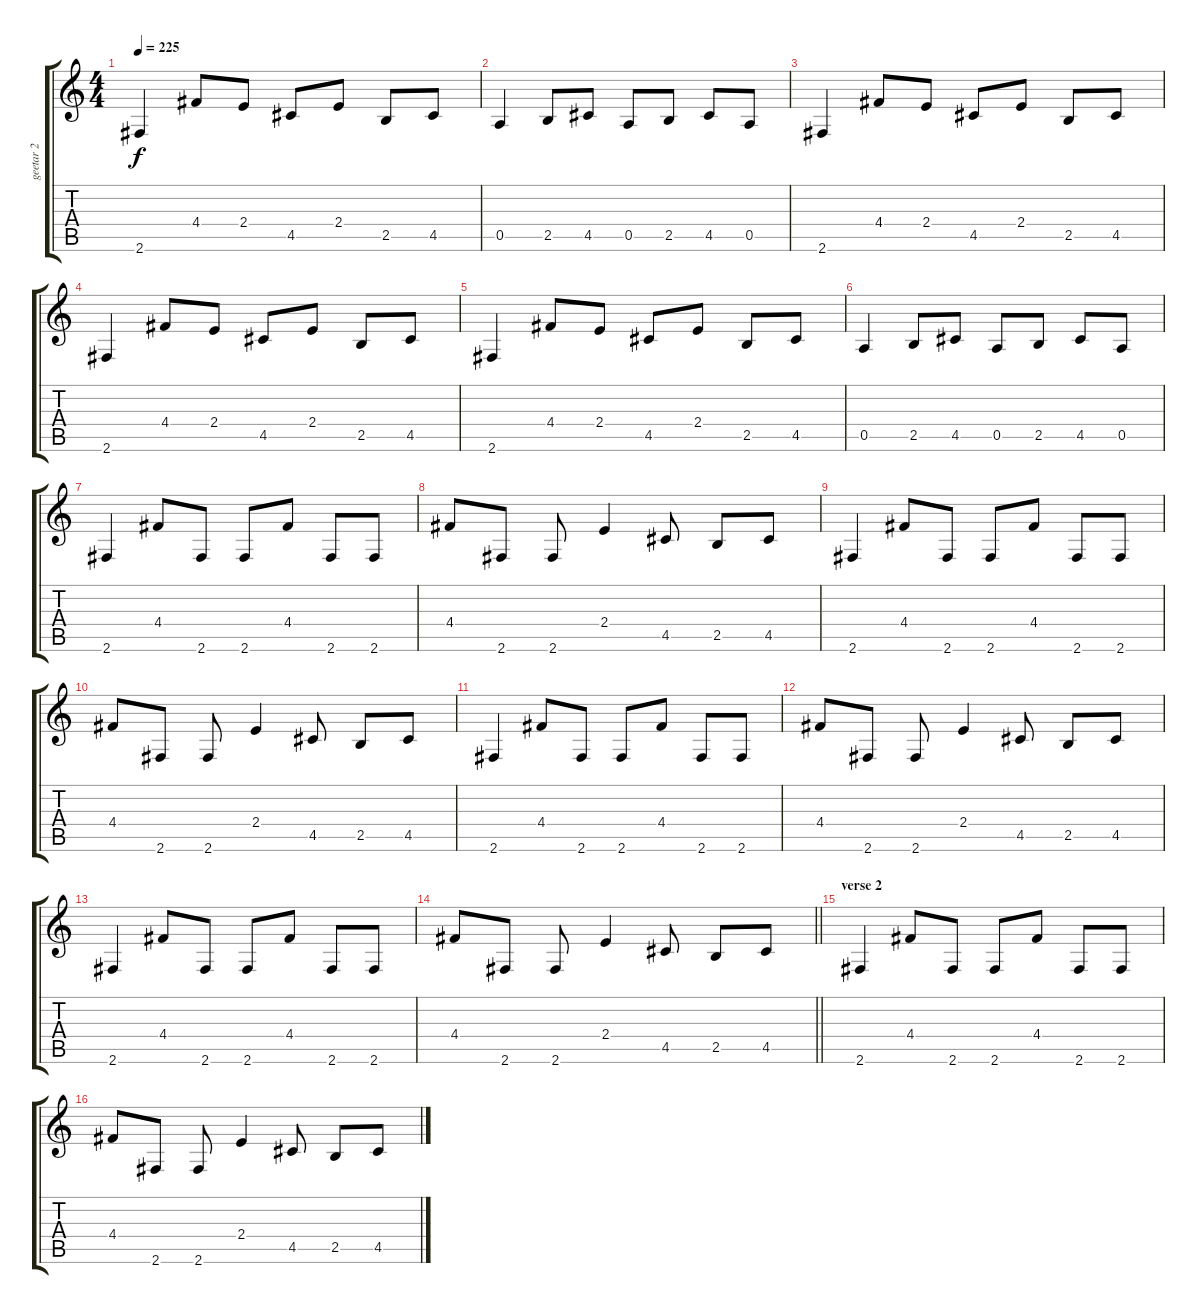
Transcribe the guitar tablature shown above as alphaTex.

\track ("geetar 2" "geetar 2") {instrument distortionguitar}
\staff {score tabs}
\tuning (E4 B3 G3 D3 A2 E2) {hide}
\ts (4 4)
\tempo 225
\clef g2
\ks c
2.6.4{dy f} 4.4.8 2.4.8 4.5.8 2.4.8 2.5.8 4.5.8 |
0.5.4 2.5.8 4.5.8 0.5.8 2.5.8 4.5.8 0.5.8 |
2.6.4 4.4.8 2.4.8 4.5.8 2.4.8 2.5.8 4.5.8 |
2.6.4 4.4.8 2.4.8 4.5.8 2.4.8 2.5.8 4.5.8 |
2.6.4 4.4.8 2.4.8 4.5.8 2.4.8 2.5.8 4.5.8 |
0.5.4 2.5.8 4.5.8 0.5.8 2.5.8 4.5.8 0.5.8 |
2.6.4 4.4.8 2.6.8 2.6.8 4.4.8 2.6.8 2.6.8 |
4.4.8 2.6.8 2.6.8 2.4.4 4.5.8 2.5.8 4.5.8 |
2.6.4 4.4.8 2.6.8 2.6.8 4.4.8 2.6.8 2.6.8 |
4.4.8 2.6.8 2.6.8 2.4.4 4.5.8 2.5.8 4.5.8 |
2.6.4 4.4.8 2.6.8 2.6.8 4.4.8 2.6.8 2.6.8 |
4.4.8 2.6.8 2.6.8 2.4.4 4.5.8 2.5.8 4.5.8 |
2.6.4 4.4.8 2.6.8 2.6.8 4.4.8 2.6.8 2.6.8 |
\barLineRight lightlight
4.4.8 2.6.8 2.6.8 2.4.4 4.5.8 2.5.8 4.5.8 |
\section ("" "verse 2")
2.6.4 4.4.8 2.6.8 2.6.8 4.4.8 2.6.8 2.6.8 |
4.4.8 2.6.8 2.6.8 2.4.4 4.5.8 2.5.8 4.5.8
